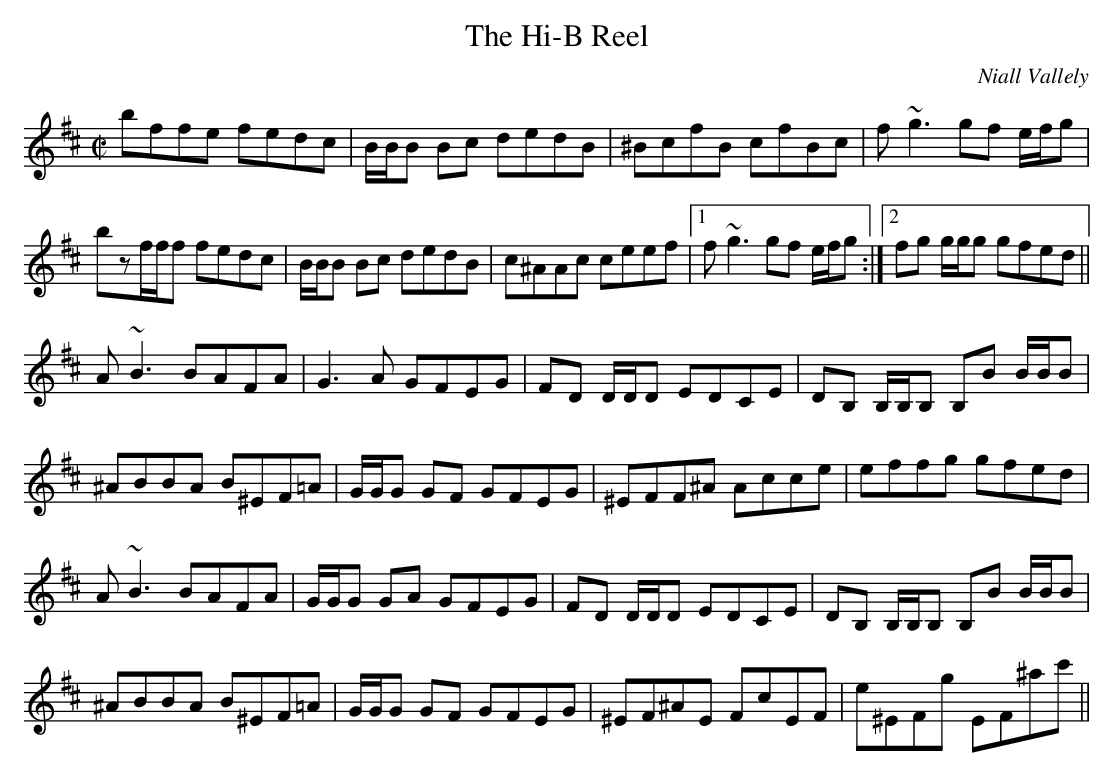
X:1
T:Hi-B Reel, The
M:C|
L:1/8
C:Niall Vallely
K:BMin
bffe fedc|B/2B/2B Bc dedB|^BcfB cfBc|f~g3 gf e/2f/2g|
!bzf/2f/2f fedc|B/2B/2B Bc dedB|c^AAc ceef|1f~g3 gf e/2f/2g:|2fg g/2g/2g
 gfed||
!A~B3 BAFA|G3A GFEG|FD D/2D/2D EDCE|DB, B,/2B,/2B, B,B B/2B/2B|
!^ABBA B^EF=A|G/2G/2G GF GFEG|^EFF^A Acce|effg gfed|
!A~B3 BAFA|G/2G/2G GA GFEG|FD D/2D/2D EDCE|DB, B,/2B,/2B, B,B B/2B/2B|
!^ABBA B^EF=A|G/2G/2G GF GFEG|^EF^AE FcEF|e^EFg EF^ac'||
